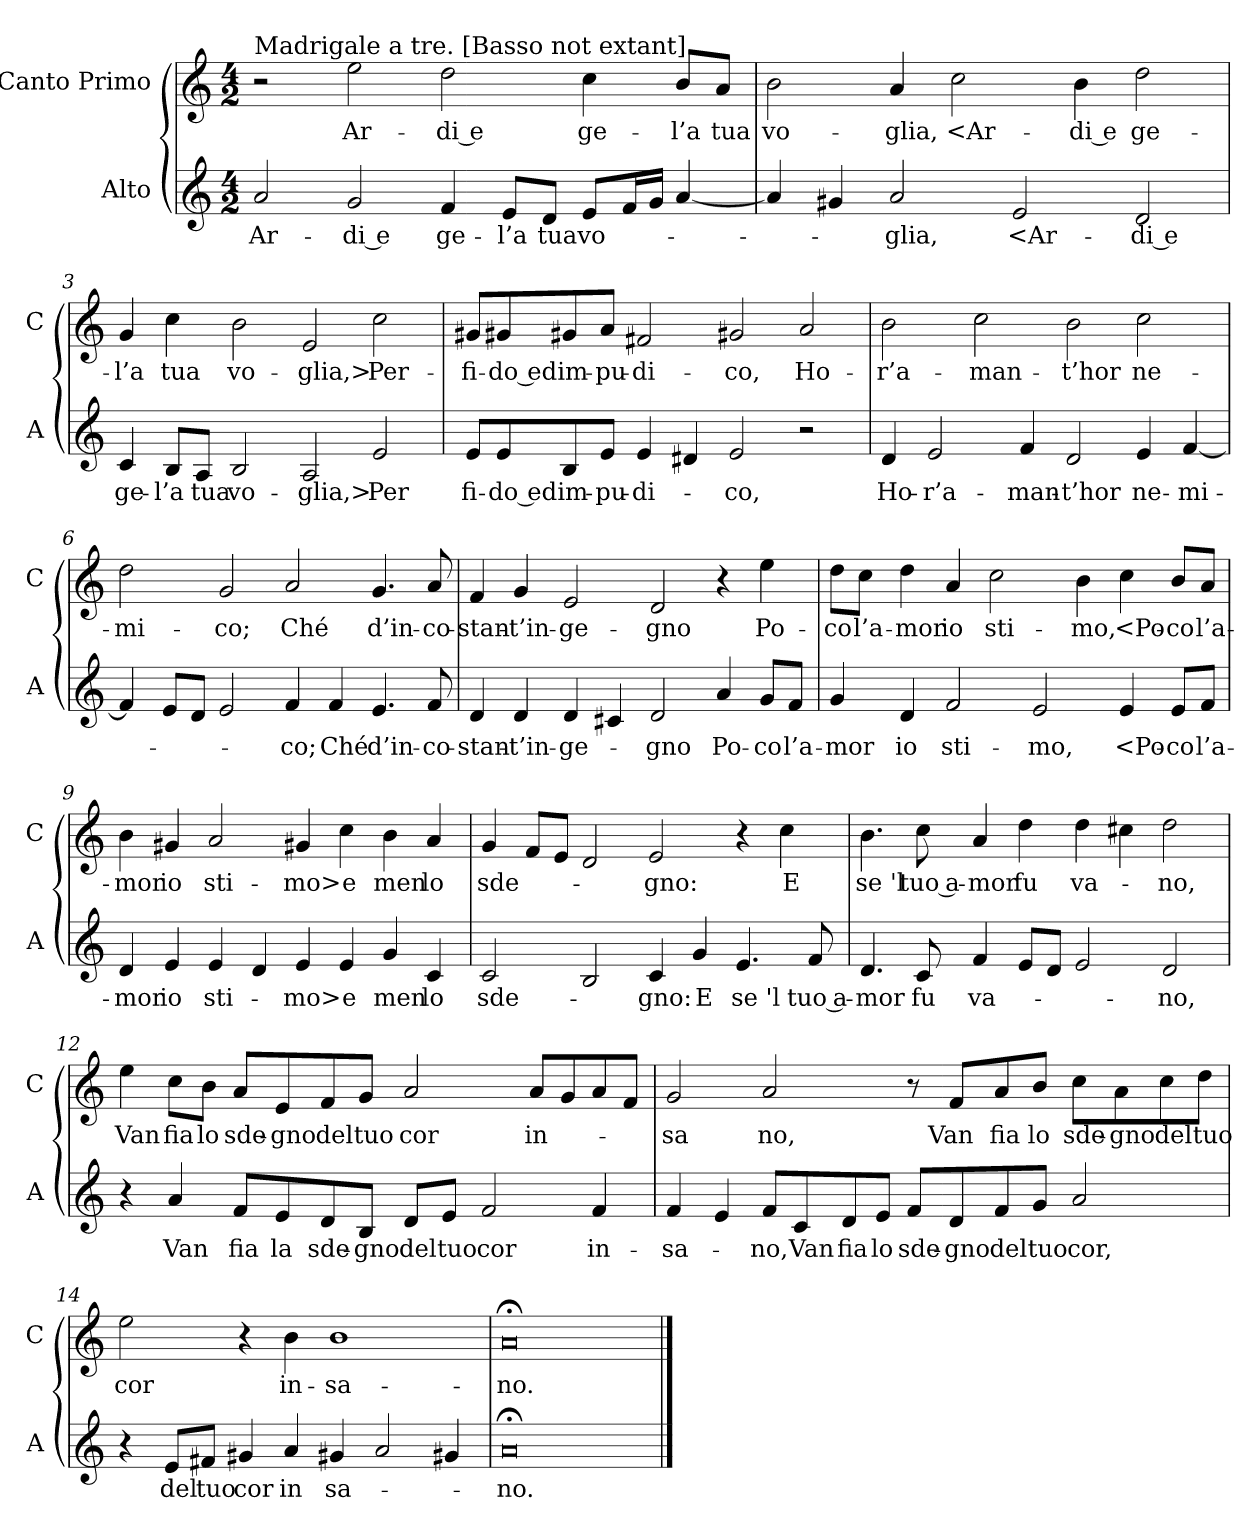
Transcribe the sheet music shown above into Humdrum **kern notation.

**kern	**text	**kern	**text
*part2	*part2	*part1	*part1
*staff2	*staff2	*staff1	*staff1
*I"Alto	*	*I"Canto Primo	*
*I'A	*	*I'C	*
*clefG2	*	*clefG2	*
*k[]	*	*k[]	*
*M4/2	*	*M4/2	*
=	=	=	=
!	!	!LO:TX:a:t=Madrigale a tre. [Basso not extant]	!
2a	Ar-	2r	.
2g	-di e	2ee	Ar-
4f	ge-	2dd	-di e
8eL	-l’a	.	.
8dJ	tua	.	.
8eL	vo-	4cc	ge-
16fL	.	.	.
16gJJ	.	.	.
[4a	.	8bL	-l’a
.	.	8aJ	tua
=2	=2	=2	=2
4a]	.	2b	vo-
4g#X	.	.	.
2a	-glia,	4a	-glia,
.	.	2cc	<Ar-
2e	<Ar-	.	.
.	.	4b	-di e
2d	-di e	2dd	ge-
=3	=3	=3	=3
4c	ge-	4g	-l’a
8BL	-l’a	4cc	tua
8AJ	tua	.	.
2B	vo-	2b	vo-
2A	-glia,>	2e	-glia,>
2e	Per	2cc	Per-
=4	=4	=4	=4
8eL	fi-	8g#XL	-fi-
8e	-do ed	8g#X	-do ed
8B	im-	8g#X	im-
8eJ	-pu-	8aJ	-pu-
4e	-di-	2f#X	-di-
4d#X	.	.	.
2e	-co,	2g#X	-co,
2r	.	2a	Ho-
=5	=5	=5	=5
4d	Ho-	2b	-r’a-
2e	-r’a-	.	.
.	.	2cc	-man-
4f	-man-	.	.
2d	-t’hor	2b	-t’hor
4e	ne-	2cc	ne-
[4f	-mi-	.	.
=6	=6	=6	=6
4f]	.	2dd	-mi-
8eL	.	.	.
8dJ	.	.	.
2e	.	2g	-co;
4f	-co;	2a	Ché
4f	Ché	.	.
4.e	d’in-	4.g	d’in-
8f	-co-	8a	-co-
=7	=7	=7	=7
4d	-stan-	4f	-stan-
4d	-t’in-	4g	-t’in-
4d	-ge-	2e	-ge-
4c#X	.	.	.
2d	-gno	2d	-gno
4a	Po-	4r	.
8gL	-co	4ee	Po-
8fJ	l’a-	.	.
=8	=8	=8	=8
4g	-mor	8ddL	-co
.	.	8ccJ	l’a-
4d	io	4dd	-mor
2f	sti-	4a	io
.	.	2cc	sti-
2e	-mo,	.	.
.	.	4b	-mo,
4e	<Po-	4cc	<Po-
8eL	-co	8bL	-co
8fJ	l’a-	8aJ	l’a-
=9	=9	=9	=9
4d	-mor	4b	-mor
4e	io	4g#X	io
4e	sti-	2a	sti-
4d	.	.	.
4e	-mo>	4g#X	-mo>
4e	e	4cc	e
4g	men	4b	men
4c	lo	4a	lo
=10	=10	=10	=10
2c	sde-	4g	sde-
.	.	8fL	.
.	.	8eJ	.
2B	.	2d	.
4c	-gno:	2e	-gno:
4g	E	.	.
4.e	se 'l	4r	.
.	.	4cc	E
8f	tuo a-	.	.
=11	=11	=11	=11
4.d	-mor	4.b	se 'l
8c	fu	8cc	tuo a-
4f	va-	4a	-mor
8eL	.	4dd	fu
8dJ	.	.	.
2e	.	4dd	va-
.	.	4cc#X	.
2d	-no,	2dd	-no,
=12	=12	=12	=12
4r	.	4ee	Van
4a	Van	8ccL	fia
.	.	8bJ	lo
8fL	fia	8aL	sde-
8e	la	8e	-gno
8d	sde-	8f	del
8BJ	-gno	8gJ	tuo
8dL	del	2a	cor
8eJ	tuo	.	.
2f	cor	.	.
.	.	8aL	in-
.	.	8g	.
4f	in-	8a	.
.	.	8fJ	.
=13	=13	=13	=13
4f	-sa-	2g	-sa
4e	.	.	.
8fL	-no,	2a	no,
8c	Van	.	.
8d	fia	.	.
8eJ	lo	.	.
8fL	sde-	8r	.
8d	-gno	8fL	Van
8f	del	8a	fia
8gJ	tuo	8bJ	lo
2a	cor,	8ccL	sde-
.	.	8a	-gno
.	.	8cc	del
.	.	8ddJ	tuo
=14	=14	=14	=14
4r	.	2ee	cor
8eL	del	.	.
8f#XJ	tuo	.	.
4g#X	cor	4r	.
4a	in	4b	in-
4g#X	sa-	1b	-sa-
2a	.	.	.
4g#X	.	.	.
=15	=15	=15	=15
0a;<	-no.	0a;<	-no.
==	==	==	==
*-	*-	*-	*-
